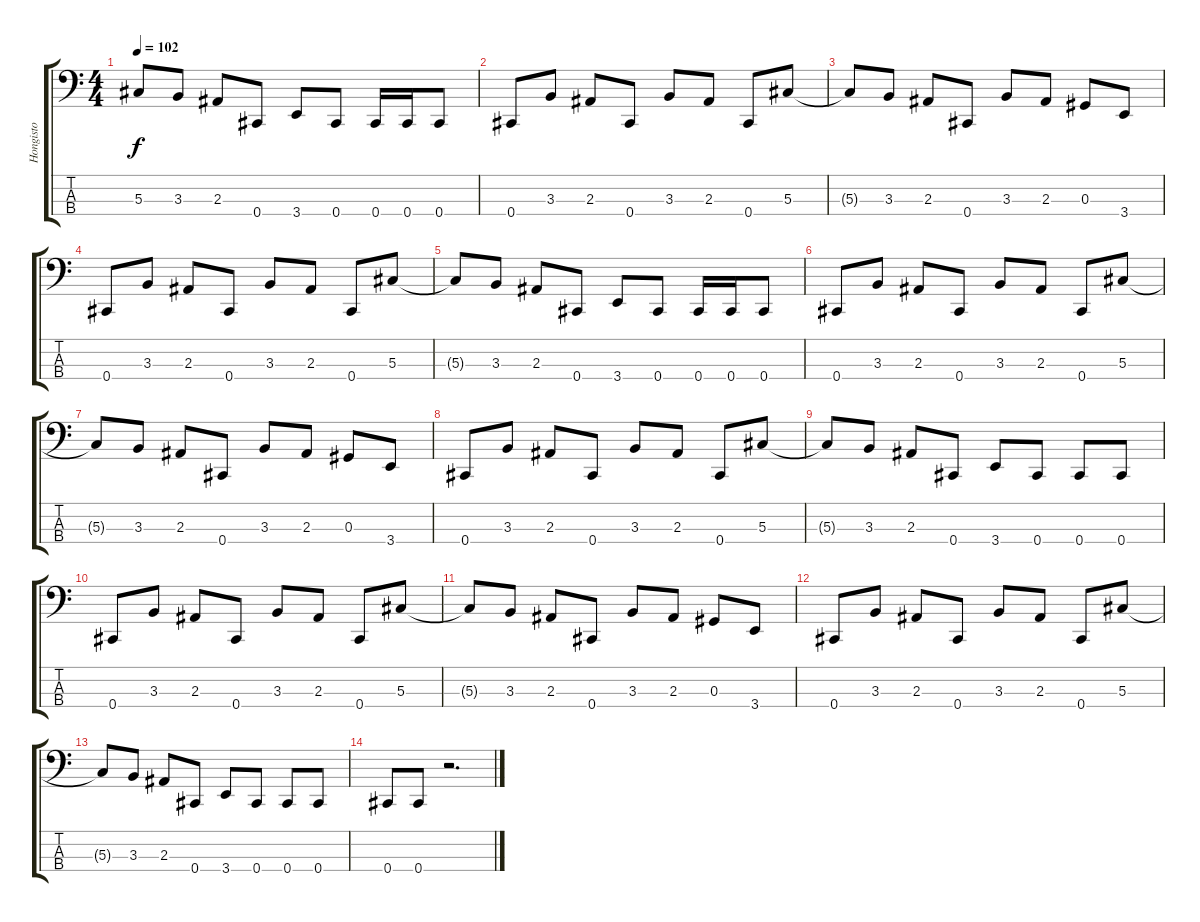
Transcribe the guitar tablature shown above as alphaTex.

\track ("Hongisto" "Hongisto") {instrument electricbassfinger}
\staff {score tabs}
\tuning (Gb2 Db2 Ab1 Db1) {hide}
\ts (4 4)
\tempo 102
\clef f4
\ks c
5.3{t}.8{dy f} 3.3.8 2.3.8 0.4.8 3.4.8 0.4.8 0.4.16 0.4.16 0.4.8 |
0.4.8 3.3.8 2.3.8 0.4.8 3.3.8 2.3.8 0.4.8 5.3.8 |
5.3{t}.8 3.3.8 2.3.8 0.4.8 3.3.8 2.3.8 0.3.8 3.4.8 |
0.4.8 3.3.8 2.3.8 0.4.8 3.3.8 2.3.8 0.4.8 5.3.8 |
5.3{t}.8 3.3.8 2.3.8 0.4.8 3.4.8 0.4.8 0.4.16 0.4.16 0.4.8 |
0.4.8 3.3.8 2.3.8 0.4.8 3.3.8 2.3.8 0.4.8 5.3.8 |
5.3{t}.8 3.3.8 2.3.8 0.4.8 3.3.8 2.3.8 0.3.8 3.4.8 |
0.4.8 3.3.8 2.3.8 0.4.8 3.3.8 2.3.8 0.4.8 5.3.8 |
5.3{t}.8 3.3.8 2.3.8 0.4.8 3.4.8 0.4.8 0.4.8 0.4.8 |
0.4.8 3.3.8 2.3.8 0.4.8 3.3.8 2.3.8 0.4.8 5.3.8 |
5.3{t}.8 3.3.8 2.3.8 0.4.8 3.3.8 2.3.8 0.3.8 3.4.8 |
0.4.8 3.3.8 2.3.8 0.4.8 3.3.8 2.3.8 0.4.8 5.3.8 |
5.3{t}.8 3.3.8 2.3.8 0.4.8 3.4.8 0.4.8 0.4.8 0.4.8 |
0.4.8 0.4.8 r.2{d}
